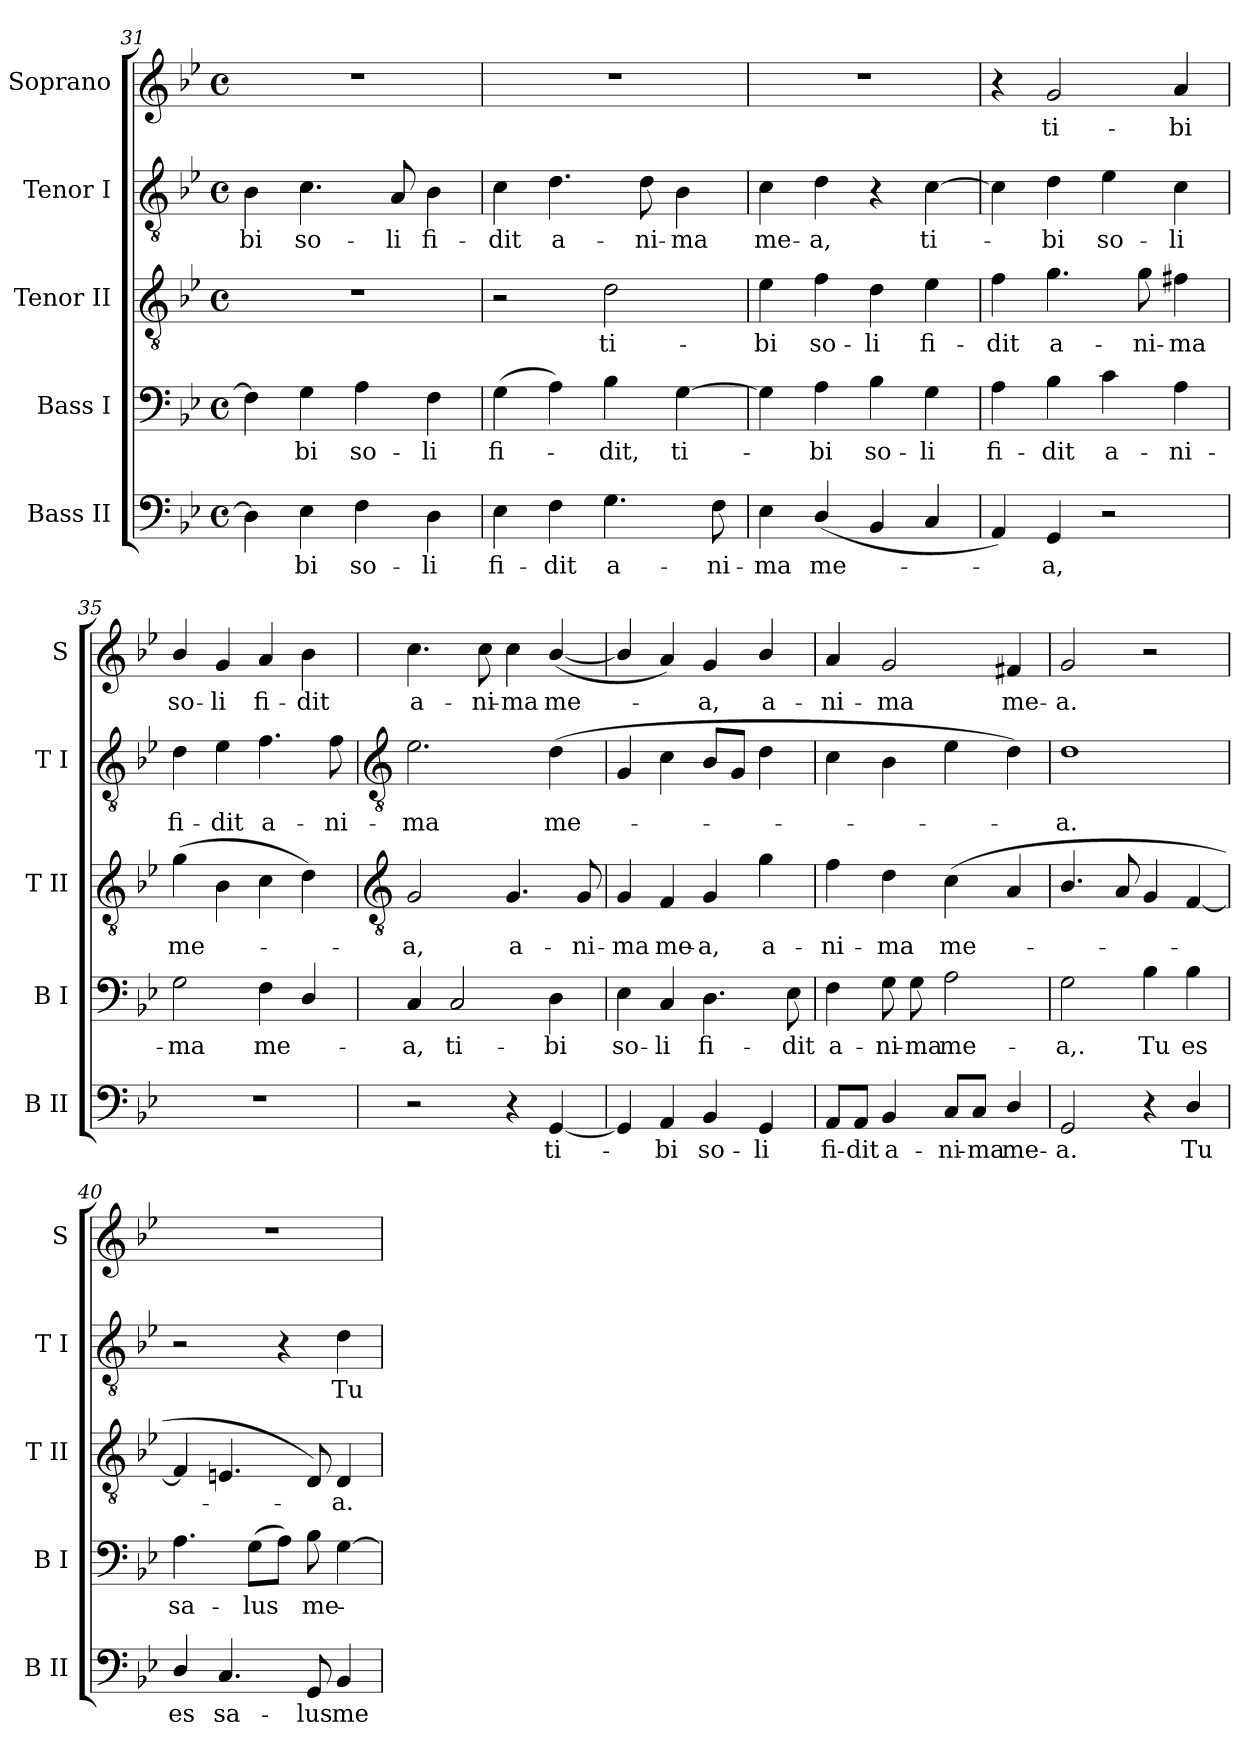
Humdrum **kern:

**kern	**text	**kern	**text	**kern	**text	**kern	**text	**kern	**text
*part5	*part5	*part4	*part4	*part3	*part3	*part2	*part2	*part1	*part1
*staff5	*staff5	*staff4	*staff4	*staff3	*staff3	*staff2	*staff2	*staff1	*staff1
*I"Bass II	*	*I"Bass I	*	*I"Tenor II	*	*I"Tenor I	*	*I"Soprano	*
*I'B II	*	*I'B I	*	*I'T II	*	*I'T I	*	*I'S	*
*clefF4	*	*clefF4	*	*clefGv2	*	*clefGv2	*	*clefG2	*
*k[b-e-]	*	*k[b-e-]	*	*k[b-e-]	*	*k[b-e-]	*	*k[b-e-]	*
*B-:	*	*B-:	*	*B-:	*	*B-:	*	*B-:	*
*M4/4	*	*M4/4	*	*M4/4	*	*M4/4	*	*M4/4	*
*met(c)	*	*met(c)	*	*met(c)	*	*met(c)	*	*met(c)	*
=31	=31	=31	=31	=31	=31	=31	=31	=31	=31
!	!	!	!	!	!	!	!LO:LY:b	!	!
4D]	.	4F]	.	1r	.	4B-	-bi	1r	.
!	!LO:LY:b	!	!LO:LY:b	!	!	!	!LO:LY:b	!	!
4E-	bi	4G	bi	.	.	4.c	so-	.	.
!	!LO:LY:b	!	!LO:LY:b	!	!	!	!	!	!
4F	so-	4A	so-	.	.	.	.	.	.
!	!	!	!	!	!	!	!LO:LY:b	!	!
.	.	.	.	.	.	8A	-li	.	.
!	!LO:LY:b	!	!LO:LY:b	!	!	!	!LO:LY:b	!	!
4D	-li	4F	-li	.	.	4B-	fi-	.	.
=32	=32	=32	=32	=32	=32	=32	=32	=32	=32
!	!LO:LY:b	!	!LO:LY:b	!	!	!	!LO:LY:b	!	!
4E-	fi-	(>4G	fi-	2r	.	4c	-dit	1r	.
!	!LO:LY:b	!	!	!	!	!	!LO:LY:b	!	!
4F	-dit	4A)	.	.	.	4.d	a-	.	.
!	!LO:LY:b	!	!LO:LY:b	!	!LO:LY:b	!	!	!	!
4.G	a-	4B-	dit,	2d	ti-	.	.	.	.
!	!	!	!	!	!	!	!LO:LY:b	!	!
.	.	.	.	.	.	8d	-ni-	.	.
!	!	!	!LO:LY:b	!	!	!	!LO:LY:b	!	!
.	.	[4G	ti-	.	.	4B-	-ma	.	.
!	!LO:LY:b	!	!	!	!	!	!	!	!
8F	-ni-	.	.	.	.	.	.	.	.
=33	=33	=33	=33	=33	=33	=33	=33	=33	=33
!	!LO:LY:b	!	!	!	!LO:LY:b	!	!LO:LY:b	!	!
4E-	-ma	4G]	.	4e-	-bi	4c	me-	1r	.
!	!LO:LY:b	!	!LO:LY:b	!	!LO:LY:b	!	!LO:LY:b	!	!
(<4D/	me-	4A	bi	4f	so-	4d	-a,	.	.
!	!	!	!LO:LY:b	!	!LO:LY:b	!	!	!	!
4BB-	.	4B-	so-	4d	-li	4r	.	.	.
!	!	!	!LO:LY:b	!	!LO:LY:b	!	!LO:LY:b	!	!
4C	.	4G	-li	4e-	fi-	[4c	ti-	.	.
=34	=34	=34	=34	=34	=34	=34	=34	=34	=34
!	!	!	!LO:LY:b	!	!LO:LY:b	!	!	!	!
4AA)	.	4A	fi-	4f	-dit	4c]	.	4r	.
!	!LO:LY:b	!	!LO:LY:b	!	!LO:LY:b	!	!LO:LY:b	!	!LO:LY:b
4GG	a,	4B-	-dit	4.g	a-	4d	bi	2g	ti-
!	!	!	!LO:LY:b	!	!	!	!LO:LY:b	!	!
2r	.	4c	a-	.	.	4e-	so-	.	.
!	!	!	!	!	!LO:LY:b	!	!	!	!
.	.	.	.	8g	-ni-	.	.	.	.
!	!	!	!LO:LY:b	!	!LO:LY:b	!	!LO:LY:b	!	!LO:LY:b
.	.	4A	-ni-	4f#X	-ma	4c	-li	4a	-bi
=35	=35	=35	=35	=35	=35	=35	=35	=35	=35
!	!	!	!LO:LY:b	!	!LO:LY:b	!	!LO:LY:b	!	!LO:LY:b
1r	.	2G	-ma	(>4g	me-	4d	fi-	4b-/	so-
!	!	!	!	!	!	!	!LO:LY:b	!	!LO:LY:b
.	.	.	.	4B-	.	4e-	-dit	4g	-li
!	!	!	!LO:LY:b	!	!	!	!LO:LY:b	!	!LO:LY:b
.	.	4F	me-	4c	.	4.f	a-	4a	fi-
!	!	!	!	!	!	!	!	!	!LO:LY:b
.	.	4D/	.	4d)	.	.	.	4b-	-dit
!	!	!	!	!	!	!	!LO:LY:b	!	!
.	.	.	.	.	.	8f	-ni-	.	.
!!LO:LB:g=z
=36	=36	=36	=36	=36	=36	=36	=36	=36	=36
*	*	*	*	*clefGv2	*	*clefGv2	*	*	*
!	!	!	!LO:LY:b	!	!LO:LY:b	!	!LO:LY:b	!	!LO:LY:b
2r	.	4C	a,	2G	a,	2.e-	-ma	4.cc	a-
!	!	!	!LO:LY:b	!	!	!	!	!	!
.	.	2C	ti-	.	.	.	.	.	.
!	!	!	!	!	!	!	!	!	!LO:LY:b
.	.	.	.	.	.	.	.	8cc	-ni-
!	!	!	!	!	!LO:LY:b	!	!	!	!LO:LY:b
4r	.	.	.	4.G	a-	.	.	4cc	-ma
!	!LO:LY:b	!	!LO:LY:b	!	!	!	!LO:LY:b	!	!LO:LY:b
[4GG	ti-	4D	-bi	.	.	(>4d	me-	(<[4b-/	me-
!	!	!	!	!	!LO:LY:b	!	!	!	!
.	.	.	.	8G	-ni-	.	.	.	.
=37	=37	=37	=37	=37	=37	=37	=37	=37	=37
!	!	!	!LO:LY:b	!	!LO:LY:b	!	!	!	!
4GG]	.	4E-	so-	4G	-ma	4G	.	4b-/]	.
!	!LO:LY:b	!	!LO:LY:b	!	!LO:LY:b	!	!	!	!
4AA	bi	4C	-li	4F	me-	4c	.	4a)	.
!	!LO:LY:b	!	!LO:LY:b	!	!LO:LY:b	!	!	!	!LO:LY:b
4BB-	so-	4.D	fi-	4G	-a,	8B-L	.	4g	a,
.	.	.	.	.	.	8GJ	.	.	.
!	!LO:LY:b	!	!	!	!LO:LY:b	!	!	!	!LO:LY:b
4GG	-li	.	.	4g	a-	4d	.	4b-/	a-
!	!	!	!LO:LY:b	!	!	!	!	!	!
.	.	8E-	-dit	.	.	.	.	.	.
=38	=38	=38	=38	=38	=38	=38	=38	=38	=38
!	!LO:LY:b	!	!LO:LY:b	!	!LO:LY:b	!	!	!	!LO:LY:b
8AA/L	fi-	4F	a-	4f	-ni-	4c	.	4a	-ni-
!	!LO:LY:b	!	!	!	!	!	!	!	!
8AA/J	-dit	.	.	.	.	.	.	.	.
!	!LO:LY:b	!	!LO:LY:b	!	!LO:LY:b	!	!	!	!LO:LY:b
4BB-	a-	8G	-ni-	4d	-ma	4B-	.	2g	-ma
!	!	!	!LO:LY:b	!	!	!	!	!	!
.	.	8G	-ma	.	.	.	.	.	.
!	!LO:LY:b	!	!LO:LY:b	!	!LO:LY:b	!	!	!	!
8C/L	-ni-	2A	me-	(<4c	me-	4e-	.	.	.
!	!LO:LY:b	!	!	!	!	!	!	!	!
8C/J	-ma	.	.	.	.	.	.	.	.
!	!LO:LY:b	!	!	!	!	!	!	!	!LO:LY:b
4D/	me-	.	.	4A	.	4d)	.	4f#X	me-
=39	=39	=39	=39	=39	=39	=39	=39	=39	=39
!	!LO:LY:b	!	!LO:LY:b	!	!	!	!LO:LY:b	!	!LO:LY:b
2GG	-a.	2G	-a,.	4.B-/	.	1d	a.	2g	-a.
.	.	.	.	8A	.	.	.	.	.
!	!	!	!LO:LY:b	!	!	!	!	!	!
4r	.	4B-	Tu	4G	.	.	.	2r	.
!	!LO:LY:b	!	!LO:LY:b	!	!	!	!	!	!
4D/	Tu	4B-	es	[4F	.	.	.	.	.
=40	=40	=40	=40	=40	=40	=40	=40	=40	=40
!	!LO:LY:b	!	!LO:LY:b	!	!	!	!	!	!
4D/	es	4.A	sa-	4F]	.	2r	.	1r	.
!	!LO:LY:b	!	!	!	!	!	!	!	!
4.C	sa-	.	.	4.En	.	.	.	.	.
!	!	!	!LO:LY:b	!	!	!	!	!	!
.	.	(>8GL	-lus	.	.	.	.	.	.
.	.	8AJ)	.	.	.	4r	.	.	.
!	!LO:LY:b	!	!LO:LY:b	!	!	!	!	!	!
8GG	-lus	8B-L	me-	8D)	.	.	.	.	.
!	!LO:LY:b	!	!	!	!LO:LY:b	!	!LO:LY:b	!	!
4BB-	me-	[4G	.	4D	a.	4d	Tu	.	.
=	=	=	=	=	=	=	=	=	=
*-	*-	*-	*-	*-	*-	*-	*-	*-	*-
